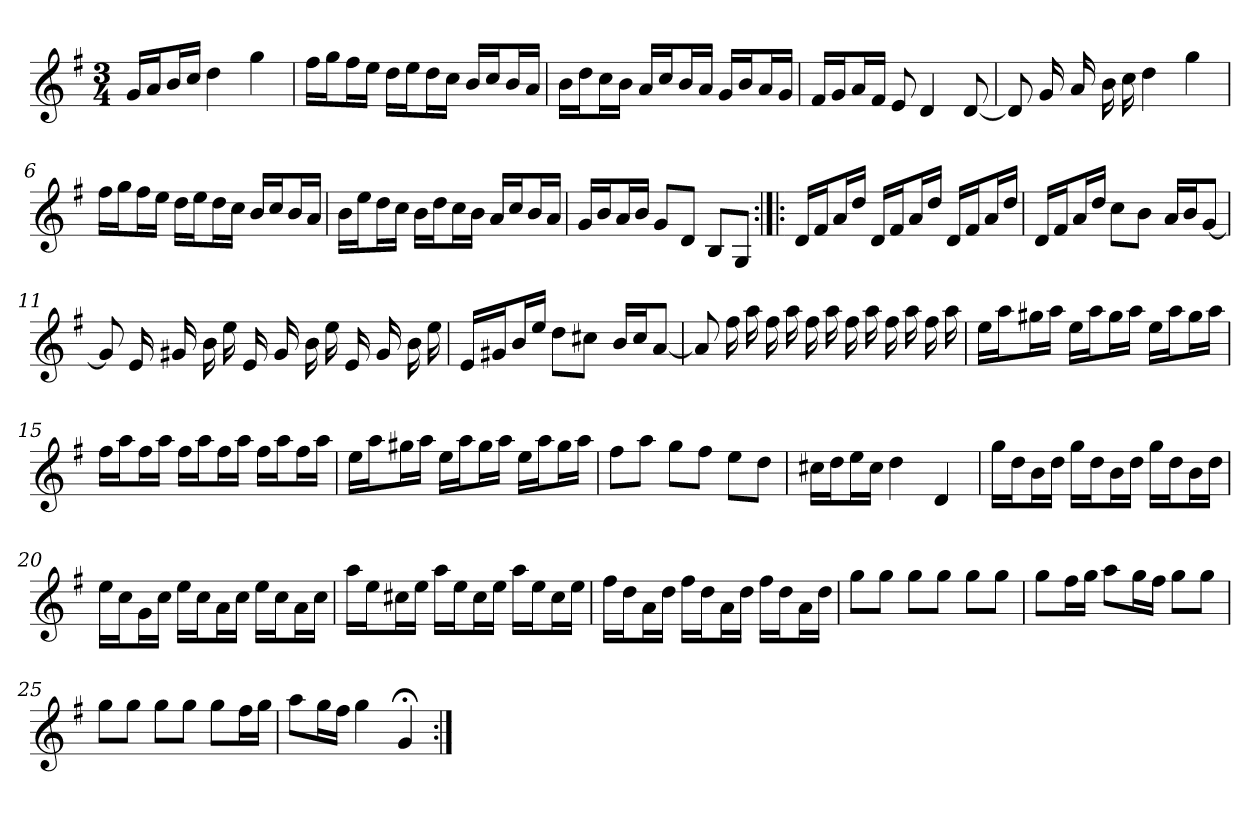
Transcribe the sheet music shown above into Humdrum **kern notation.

**kern
*part1
*staff1
*clefG2
*k[f#]
*G:
*M3/4
*MM104
=1
16g/LL
16a/J
16b/L
16cc/JJ
4dd
4gg
=2
16ff#\LL
16gg\J
16ff#\L
16ee\JJ
16dd\LL
16ee\J
16dd\L
16cc\JJ
16b/LL
16cc/J
16b/L
16a/JJ
=3
16b\LL
16dd\J
16cc\L
16b\JJ
16a/LL
16cc/J
16b/L
16a/JJ
16g/LL
16b/J
16a/L
16g/JJ
=4
16f#/LL
16g/J
16a/L
16f#/JJ
8e
4d
[8d
=5
8d]
16g
16a
16b
16cc
4dd
4gg
=6
16ff#\LL
16gg\J
16ff#\L
16ee\JJ
16dd\LL
16ee\J
16dd\L
16cc\JJ
16b/LL
16cc/J
16b/L
16a/JJ
=7
16b\LL
16ee\J
16dd\L
16cc\JJ
16b\LL
16dd\J
16cc\L
16b\JJ
16a/LL
16cc/J
16b/L
16a/JJ
=8
16g/LL
16b/J
16a/L
16b/JJ
8g/L
8d/J
8B/L
8G/J
=9:|!|:
16d/LL
16f#/J
16a/L
16dd/JJ
16d/LL
16f#/J
16a/L
16dd/JJ
16d/LL
16f#/J
16a/L
16dd/JJ
=10
16d/LL
16f#/J
16a/L
16dd/JJ
8cc\L
8b\J
16a/LL
16b/J
[8g/J
=11
8g]
16e
16g#X
16b
16ee
16e
16g#
16b
16ee
16e
16g#
16b
16ee
=12
16e/LL
16g#X/J
16b/L
16ee/JJ
8dd\L
8cc#X\J
16b/LL
16cc#/J
[8a/J
=13
8a]
16ff#
16aa
16ff#
16aa
16ff#
16aa
16ff#
16aa
16ff#
16aa
16ff#
16aa
=14
16ee\LL
16aa\J
16gg#X\L
16aa\JJ
16ee\LL
16aa\J
16gg#\L
16aa\JJ
16ee\LL
16aa\J
16gg#\L
16aa\JJ
=15
16ff#\LL
16aa\J
16ff#\L
16aa\JJ
16ff#\LL
16aa\J
16ff#\L
16aa\JJ
16ff#\LL
16aa\J
16ff#\L
16aa\JJ
=16
16ee\LL
16aa\J
16gg#X\L
16aa\JJ
16ee\LL
16aa\J
16gg#\L
16aa\JJ
16ee\LL
16aa\J
16gg#\L
16aa\JJ
=17
8ff#\L
8aa\J
8gg\L
8ff#\J
8ee\L
8dd\J
=18
16cc#X\LL
16dd\J
16ee\L
16cc#\JJ
4dd
4d
=19
16gg\LL
16dd\J
16b\L
16dd\JJ
16gg\LL
16dd\J
16b\L
16dd\JJ
16gg\LL
16dd\J
16b\L
16dd\JJ
=20
16ee\LL
16cc\J
16g\L
16cc\JJ
16ee\LL
16cc\J
16a\L
16cc\JJ
16ee\LL
16cc\J
16a\L
16cc\JJ
=21
16aa\LL
16ee\J
16cc#X\L
16ee\JJ
16aa\LL
16ee\J
16cc#\L
16ee\JJ
16aa\LL
16ee\J
16cc#\L
16ee\JJ
=22
16ff#\LL
16dd\J
16a\L
16dd\JJ
16ff#\LL
16dd\J
16a\L
16dd\JJ
16ff#\LL
16dd\J
16a\L
16dd\JJ
=23
8gg\L
8gg\J
8gg\L
8gg\J
8gg\L
8gg\J
=24
8gg\L
16ff#\L
16gg\JJ
8aa\L
16gg\L
16ff#\JJ
8gg\L
8gg\J
=25
8gg\L
8gg\J
8gg\L
8gg\J
8gg\L
16ff#\L
16gg\JJ
=26
8aa\L
16gg\L
16ff#\JJ
4gg
4g;<
=:|!
*-
